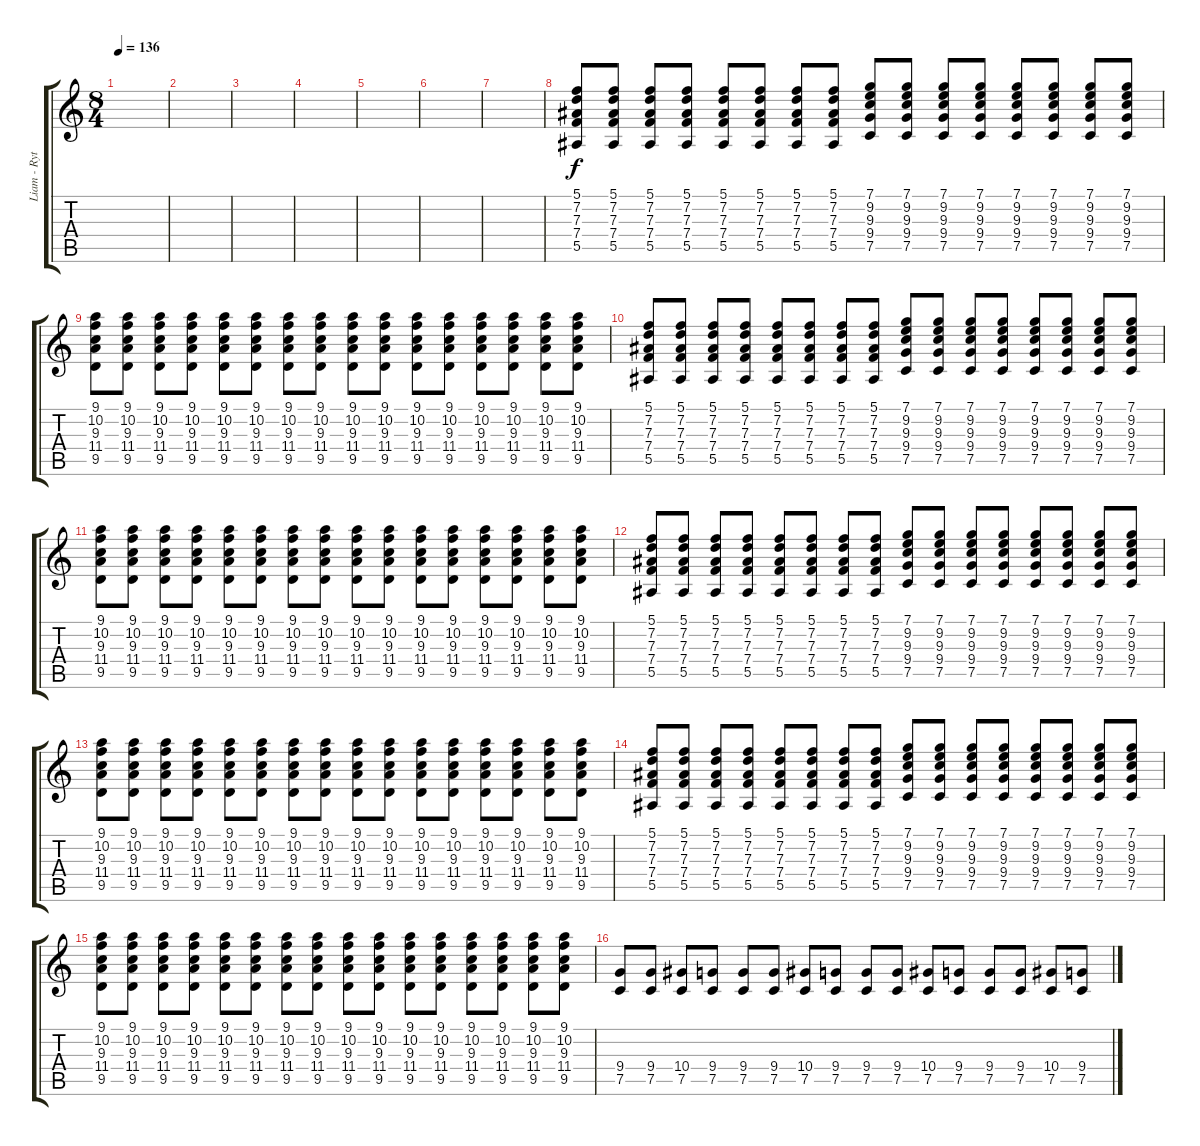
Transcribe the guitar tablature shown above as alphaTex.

\track ("Liam - Rythm Guitar" "Liam - Ryt") {instrument distortionguitar}
\staff {score tabs}
\tuning (C4 G3 Eb3 Bb2 F2 C2) {hide}
\ts (8 4)
\tempo 136
\clef g2
\ks c
|
|
|
|
|
|
|
(5.1 7.2 7.3 7.4 5.5).8 (5.1 7.2 7.3 7.4 5.5).8 (5.1 7.2 7.3 7.4 5.5).8 (5.1 7.2 7.3 7.4 5.5).8 (5.1 7.2 7.3 7.4 5.5).8 (5.1 7.2 7.3 7.4 5.5).8 (5.1 7.2 7.3 7.4 5.5).8 (5.1 7.2 7.3 7.4 5.5).8 (7.1 9.2 9.3 9.4 7.5).8 (7.1 9.2 9.3 9.4 7.5).8 (7.1 9.2 9.3 9.4 7.5).8 (7.1 9.2 9.3 9.4 7.5).8 (7.1 9.2 9.3 9.4 7.5).8 (7.1 9.2 9.3 9.4 7.5).8 (7.1 9.2 9.3 9.4 7.5).8 (7.1 9.2 9.3 9.4 7.5).8 |
(9.1 10.2 9.3 11.4 9.5).8 (9.1 10.2 9.3 11.4 9.5).8 (9.1 10.2 9.3 11.4 9.5).8 (9.1 10.2 9.3 11.4 9.5).8 (9.1 10.2 9.3 11.4 9.5).8 (9.1 10.2 9.3 11.4 9.5).8 (9.1 10.2 9.3 11.4 9.5).8 (9.1 10.2 9.3 11.4 9.5).8 (9.1 10.2 9.3 11.4 9.5).8 (9.1 10.2 9.3 11.4 9.5).8 (9.1 10.2 9.3 11.4 9.5).8 (9.1 10.2 9.3 11.4 9.5).8 (9.1 10.2 9.3 11.4 9.5).8 (9.1 10.2 9.3 11.4 9.5).8 (9.1 10.2 9.3 11.4 9.5).8 (9.1 10.2 9.3 11.4 9.5).8 |
(5.1 7.2 7.3 7.4 5.5).8 (5.1 7.2 7.3 7.4 5.5).8 (5.1 7.2 7.3 7.4 5.5).8 (5.1 7.2 7.3 7.4 5.5).8 (5.1 7.2 7.3 7.4 5.5).8 (5.1 7.2 7.3 7.4 5.5).8 (5.1 7.2 7.3 7.4 5.5).8 (5.1 7.2 7.3 7.4 5.5).8 (7.1 9.2 9.3 9.4 7.5).8 (7.1 9.2 9.3 9.4 7.5).8 (7.1 9.2 9.3 9.4 7.5).8 (7.1 9.2 9.3 9.4 7.5).8 (7.1 9.2 9.3 9.4 7.5).8 (7.1 9.2 9.3 9.4 7.5).8 (7.1 9.2 9.3 9.4 7.5).8 (7.1 9.2 9.3 9.4 7.5).8 |
(9.1 10.2 9.3 11.4 9.5).8 (9.1 10.2 9.3 11.4 9.5).8 (9.1 10.2 9.3 11.4 9.5).8 (9.1 10.2 9.3 11.4 9.5).8 (9.1 10.2 9.3 11.4 9.5).8 (9.1 10.2 9.3 11.4 9.5).8 (9.1 10.2 9.3 11.4 9.5).8 (9.1 10.2 9.3 11.4 9.5).8 (9.1 10.2 9.3 11.4 9.5).8 (9.1 10.2 9.3 11.4 9.5).8 (9.1 10.2 9.3 11.4 9.5).8 (9.1 10.2 9.3 11.4 9.5).8 (9.1 10.2 9.3 11.4 9.5).8 (9.1 10.2 9.3 11.4 9.5).8 (9.1 10.2 9.3 11.4 9.5).8 (9.1 10.2 9.3 11.4 9.5).8 |
(5.1 7.2 7.3 7.4 5.5).8 (5.1 7.2 7.3 7.4 5.5).8 (5.1 7.2 7.3 7.4 5.5).8 (5.1 7.2 7.3 7.4 5.5).8 (5.1 7.2 7.3 7.4 5.5).8 (5.1 7.2 7.3 7.4 5.5).8 (5.1 7.2 7.3 7.4 5.5).8 (5.1 7.2 7.3 7.4 5.5).8 (7.1 9.2 9.3 9.4 7.5).8 (7.1 9.2 9.3 9.4 7.5).8 (7.1 9.2 9.3 9.4 7.5).8 (7.1 9.2 9.3 9.4 7.5).8 (7.1 9.2 9.3 9.4 7.5).8 (7.1 9.2 9.3 9.4 7.5).8 (7.1 9.2 9.3 9.4 7.5).8 (7.1 9.2 9.3 9.4 7.5).8 |
(9.1 10.2 9.3 11.4 9.5).8 (9.1 10.2 9.3 11.4 9.5).8 (9.1 10.2 9.3 11.4 9.5).8 (9.1 10.2 9.3 11.4 9.5).8 (9.1 10.2 9.3 11.4 9.5).8 (9.1 10.2 9.3 11.4 9.5).8 (9.1 10.2 9.3 11.4 9.5).8 (9.1 10.2 9.3 11.4 9.5).8 (9.1 10.2 9.3 11.4 9.5).8 (9.1 10.2 9.3 11.4 9.5).8 (9.1 10.2 9.3 11.4 9.5).8 (9.1 10.2 9.3 11.4 9.5).8 (9.1 10.2 9.3 11.4 9.5).8 (9.1 10.2 9.3 11.4 9.5).8 (9.1 10.2 9.3 11.4 9.5).8 (9.1 10.2 9.3 11.4 9.5).8 |
(5.1 7.2 7.3 7.4 5.5).8 (5.1 7.2 7.3 7.4 5.5).8 (5.1 7.2 7.3 7.4 5.5).8 (5.1 7.2 7.3 7.4 5.5).8 (5.1 7.2 7.3 7.4 5.5).8 (5.1 7.2 7.3 7.4 5.5).8 (5.1 7.2 7.3 7.4 5.5).8 (5.1 7.2 7.3 7.4 5.5).8 (7.1 9.2 9.3 9.4 7.5).8 (7.1 9.2 9.3 9.4 7.5).8 (7.1 9.2 9.3 9.4 7.5).8 (7.1 9.2 9.3 9.4 7.5).8 (7.1 9.2 9.3 9.4 7.5).8 (7.1 9.2 9.3 9.4 7.5).8 (7.1 9.2 9.3 9.4 7.5).8 (7.1 9.2 9.3 9.4 7.5).8 |
(9.1 10.2 9.3 11.4 9.5).8 (9.1 10.2 9.3 11.4 9.5).8 (9.1 10.2 9.3 11.4 9.5).8 (9.1 10.2 9.3 11.4 9.5).8 (9.1 10.2 9.3 11.4 9.5).8 (9.1 10.2 9.3 11.4 9.5).8 (9.1 10.2 9.3 11.4 9.5).8 (9.1 10.2 9.3 11.4 9.5).8 (9.1 10.2 9.3 11.4 9.5).8 (9.1 10.2 9.3 11.4 9.5).8 (9.1 10.2 9.3 11.4 9.5).8 (9.1 10.2 9.3 11.4 9.5).8 (9.1 10.2 9.3 11.4 9.5).8 (9.1 10.2 9.3 11.4 9.5).8 (9.1 10.2 9.3 11.4 9.5).8 (9.1 10.2 9.3 11.4 9.5).8 |
(9.4 7.5).8 (9.4 7.5).8 (10.4 7.5).8 (9.4 7.5).8 (9.4 7.5).8 (9.4 7.5).8 (10.4 7.5).8 (9.4 7.5).8 (9.4 7.5).8 (9.4 7.5).8 (10.4 7.5).8 (9.4 7.5).8 (9.4 7.5).8 (9.4 7.5).8 (10.4 7.5).8 (9.4 7.5).8
